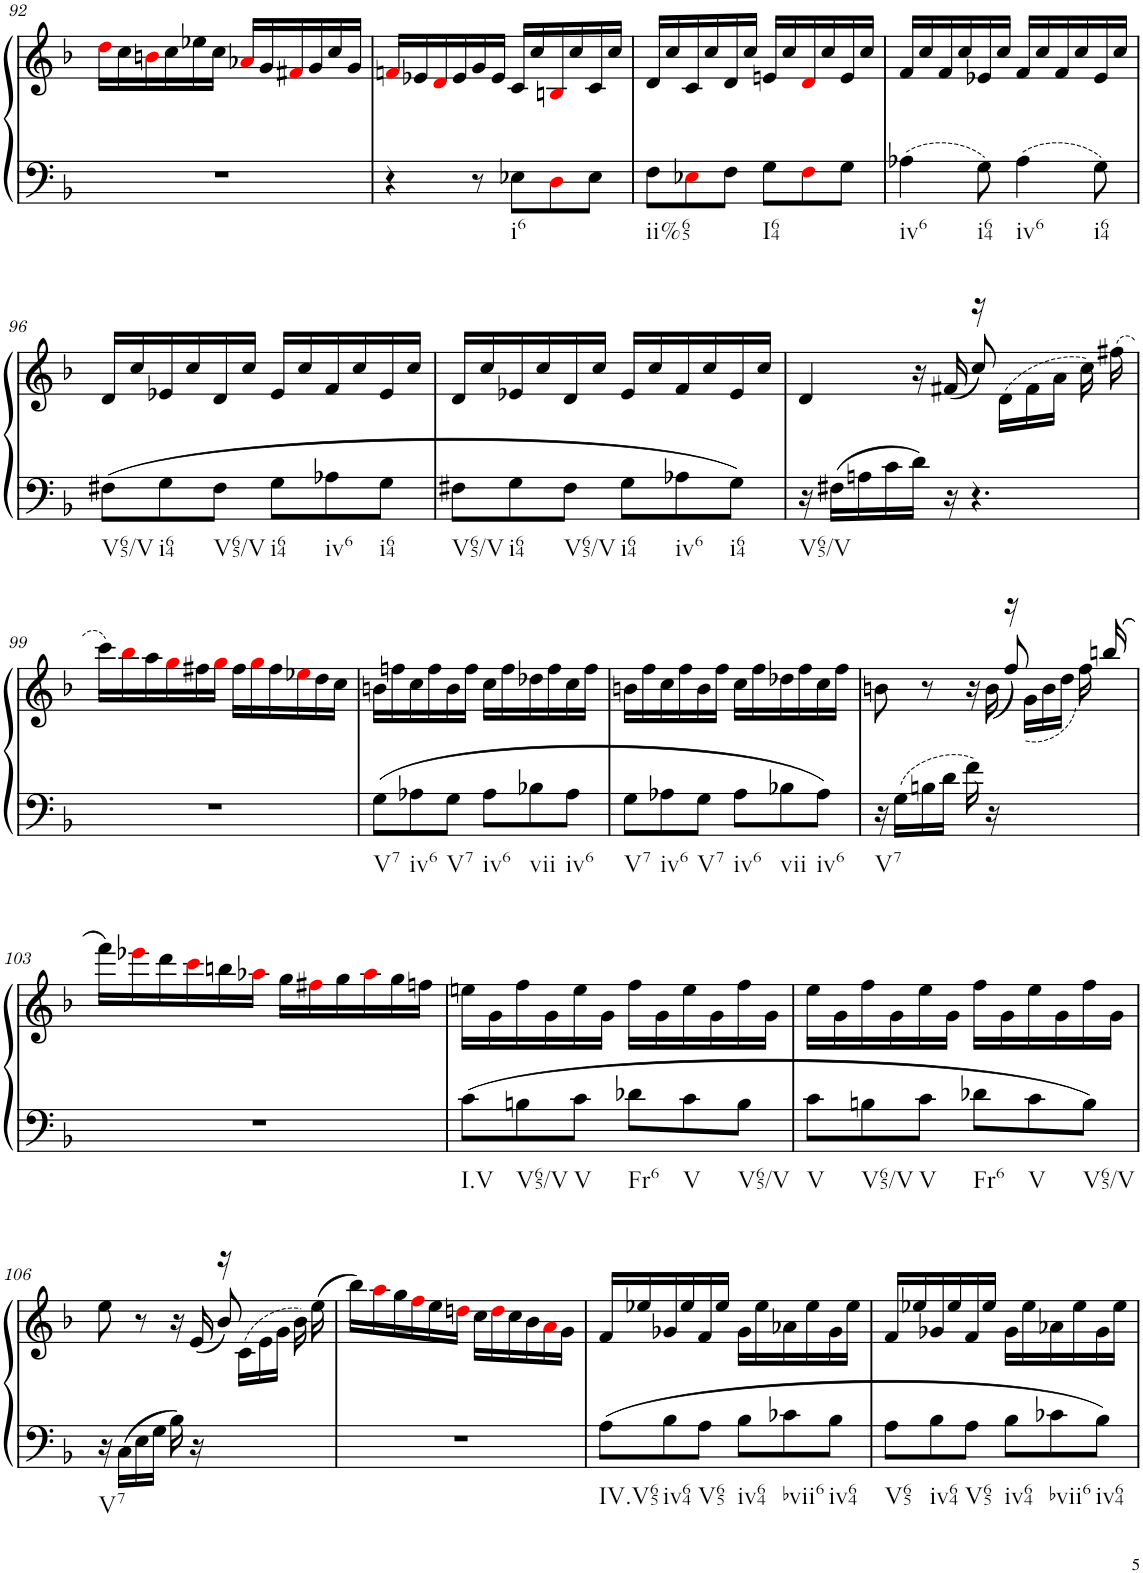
**kern	**kern
*part1	*part1
*staff2	*staff1
*I"Piano, Piano right	*
*I'Pno.	*
!!LO:PB:g=z
*clefF4	*clefG2
*k[b-]	*k[b-]
*M6/8	*M6/8
=92	=92
2.r	16ddi\LL
.	16cc\
.	16bni\
.	16cc\
.	16ee-X\
.	16cc\JJ
.	16a-Xi/LL
.	16g/
.	16f#Xi/
.	16g/
.	16cc/
.	16g/JJ
=93	=93
4r	16fni/LL
.	16e-X/
.	16di/
.	16e-/
8r	16g/
.	16e-/JJ
!LO:TX:b:t=i6	!
8E-X\L	16c/LL
.	16cc/
8Di\	16Bni/
.	16cc/
8E-\J	16c/
.	16cc/JJ
=94	=94
!LO:TX:b:t=ii%65	!
8F\L	16d/LL
.	16cc/
8E-Xi\	16c/
.	16cc/
8F\J	16d/
.	16cc/JJ
!LO:TX:b:t=I64	!
8G\L	16en/LL
.	16cc/
8Fi\	16di/
.	16cc/
8G\J	16e/
.	16cc/JJ
=95	=95
!LO:TX:b:t=iv6	!
4A-X\	16f/LL
.	16cc/
.	16f/
.	16cc/
!LO:TX:b:t=i64	!
8G\	16e-X/
.	16cc/JJ
!LO:TX:b:t=iv6	!
4A-\	16f/LL
.	16cc/
.	16f/
.	16cc/
!LO:TX:b:t=i64	!
8G\	16e-/
.	16cc/JJ
!!LO:LB:g=z
=96	=96
!LO:TX:b:t=V65/V	!
8F#X\L	16d/LL
.	16cc/
!LO:TX:b:t=i64	!
8G\	16e-X/
.	16cc/
!LO:TX:b:t=V65/V	!
8F#\J	16d/
.	16cc/JJ
!LO:TX:b:t=i64	!
8G\L	16e-/LL
.	16cc/
!LO:TX:b:t=iv6	!
8A-X\	16f/
.	16cc/
!LO:TX:b:t=i64	!
8G\J	16e-/
.	16cc/JJ
=97	=97
!LO:TX:b:t=V65/V	!
8F#X\L	16d/LL
.	16cc/
!LO:TX:b:t=i64	!
8G\	16e-X/
.	16cc/
!LO:TX:b:t=V65/V	!
8F#\J	16d/
.	16cc/JJ
!LO:TX:b:t=i64	!
8G\L	16e-/LL
.	16cc/
!LO:TX:b:t=iv6	!
8A-X\	16f/
.	16cc/
!LO:TX:b:t=i64	!
8G\J	16e-/
.	16cc/JJ
=98	=98
*	*^
!LO:TX:b:t=V65/V	!	!
16r	4d/	4.ryy
16F#X\LL	.	.
16An\	.	.
16c\	.	.
16d\JJ	16r	.
16r	(16f#X/	.
4.r	16r	8cc/)
.	(16d\LL	.
.	16f#\	4ryy
.	16a\JJ	.
.	16cc\)	.
.	(16ff#X\	.
*	*v	*v
!!LO:LB:g=z
=99	=99
2.r	16ccc\LL)
.	16bb-i\
.	16aa\
.	16ggi\
.	16ff#X\
.	16ggi\JJ
.	16ff#\LL
.	16ggi\
.	16ff#\
.	16ee-Xi\
.	16dd\
.	16cc\JJ
=100	=100
!LO:TX:b:t=V7	!
8G\L	16bn\LL
.	16ffn\
!LO:TX:b:t=iv6	!
8A-X\	16cc\
.	16ff\
!LO:TX:b:t=V7	!
8G\J	16b\
.	16ff\JJ
!LO:TX:b:t=iv6	!
8A-\L	16cc\LL
.	16ff\
!LO:TX:b:t=vii	!
8B-X\	16dd-X\
.	16ff\
!LO:TX:b:t=iv6	!
8A-\J	16cc\
.	16ff\JJ
=101	=101
!LO:TX:b:t=V7	!
8G\L	16bn\LL
.	16ff\
!LO:TX:b:t=iv6	!
8A-X\	16cc\
.	16ff\
!LO:TX:b:t=V7	!
8G\J	16b\
.	16ff\JJ
!LO:TX:b:t=iv6	!
8A-\L	16cc\LL
.	16ff\
!LO:TX:b:t=vii	!
8B-X\	16dd-X\
.	16ff\
!LO:TX:b:t=iv6	!
8A-\J	16cc\
.	16ff\JJ
=102	=102
*	*^
!LO:TX:b:t=V7	!	!
16r	8bn\	4.ryy
16G\LL	.	.
16Bn\	8r	.
16d\JJ	.	.
16f\	16r	.
16r	(16b\	.
4.ryy	16r	8ff/)
.	(<16g\LL	.
.	16b\	4ryy
.	16dd\JJ	.
.	16ff\)	.
.	(16bbn/	.
*	*v	*v
!!LO:LB:g=z
=103	=103
2.r	16fff\LL)
.	16eee-Xi\
.	16ddd\
.	16ccci\
.	16bbn\
.	16aa-Xi\JJ
.	16gg\LL
.	16ff#Xi\
.	16gg\
.	16aa-i\
.	16gg\
.	16ffn\JJ
=104	=104
!LO:TX:b:t=I.V	!
8c\L	16een\LL
.	16g\
!LO:TX:b:t=V65/V	!
8Bn\	16ff\
.	16g\
!LO:TX:b:t=V	!
8c\J	16ee\
.	16g\JJ
!LO:TX:b:t=Fr6	!
8d-X\L	16ff\LL
.	16g\
!LO:TX:b:t=V	!
8c\	16ee\
.	16g\
!LO:TX:b:t=V65/V	!
8B\J	16ff\
.	16g\JJ
=105	=105
!LO:TX:b:t=V	!
8c\L	16ee\LL
.	16g\
!LO:TX:b:t=V65/V	!
8Bn\	16ff\
.	16g\
!LO:TX:b:t=V	!
8c\J	16ee\
.	16g\JJ
!LO:TX:b:t=Fr6	!
8d-X\L	16ff\LL
.	16g\
!LO:TX:b:t=V	!
8c\	16ee\
.	16g\
!LO:TX:b:t=V65/V	!
8B\J	16ff\
.	16g\JJ
!!LO:LB:g=z
=106	=106
*	*^
!LO:TX:b:t=V7	!	!
16r	8ee\	4.ryy
16C\LL	.	.
16E\	8r	.
16G\JJ	.	.
16B-\	16r	.
16r	(16e/	.
4.ryy	16r	8b-/)
.	(16c\LL	.
.	16e\	4ryy
.	16g\JJ	.
.	16b-\)	.
.	(16ee\	.
*	*v	*v
=107	=107
2.r	16bb-\LL)
.	16aai\
.	16gg\
.	16ffi\
.	16ee\
.	16ddni\JJ
.	16cc\LL
.	16ddi\
.	16cc\
.	16b-\
.	16ai\
.	16g\JJ
=108	=108
!LO:TX:b:t=IV.V65	!
8A\L	16f/LL
.	16ee-X/
!LO:TX:b:t=iv64	!
8B-\	16g-X/
.	16ee-/
!LO:TX:b:t=V65	!
8A\J	16f/
.	16ee-/JJ
!LO:TX:b:t=iv64	!
8B-\L	16g-\LL
.	16ee-\
!LO:TX:b:t=bvii6	!
8c-X\	16a-X\
.	16ee-\
!LO:TX:b:t=iv64	!
8B-\J	16g-\
.	16ee-\JJ
=109	=109
!LO:TX:b:t=V65	!
8A\L	16f/LL
.	16ee-X/
!LO:TX:b:t=iv64	!
8B-\	16g-X/
.	16ee-/
!LO:TX:b:t=V65	!
8A\J	16f/
.	16ee-/JJ
!LO:TX:b:t=iv64	!
8B-\L	16g-\LL
.	16ee-\
!LO:TX:b:t=bvii6	!
8c-X\	16a-X\
.	16ee-\
!LO:TX:b:t=iv64	!
8B-\J	16g-\
.	16ee-\JJ
=	=
*-	*-
